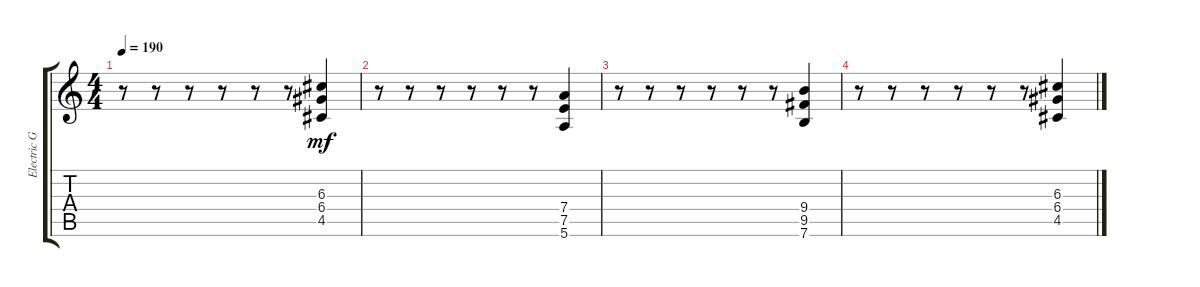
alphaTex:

\track ("Electric Guitar" "Electric G") {instrument distortionguitar}
\staff {score tabs}
\tuning (E4 B3 G3 D3 A2 E2) {hide}
\ts (4 4)
\tempo 190
\clef g2
\ks c
r.8{dy mf} r.8 r.8 r.8 r.8 r.8 (6.3 6.4 4.5).4 |
r.8 r.8 r.8 r.8 r.8 r.8 (7.4 7.5 5.6).4 |
r.8 r.8 r.8 r.8 r.8 r.8 (9.4 9.5 7.6).4 |
r.8 r.8 r.8 r.8 r.8 r.8 (6.3 6.4 4.5).4
